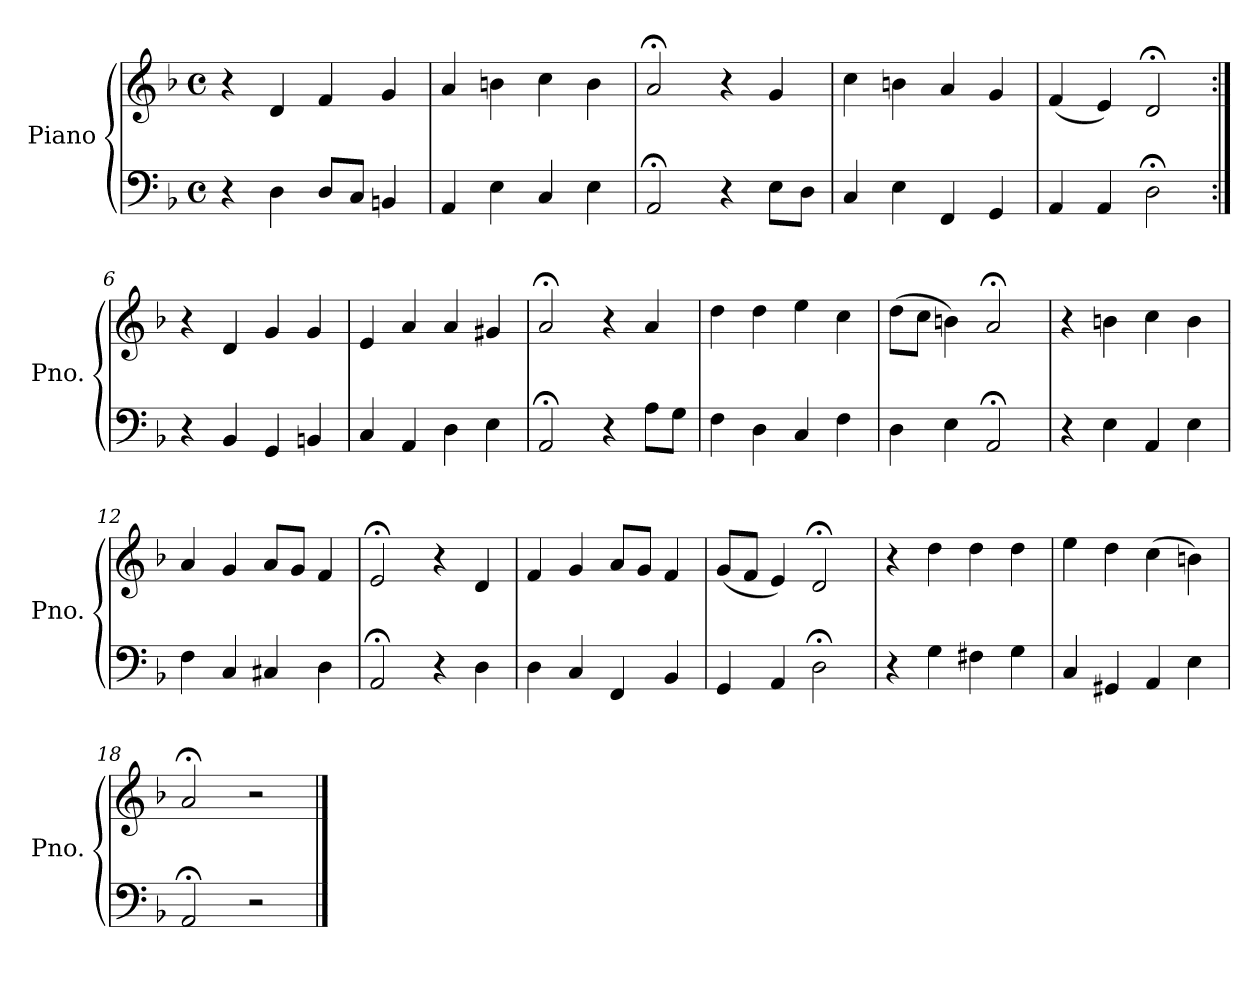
**kern	**kern
*part1	*part1
*staff2	*staff1
*I"Piano	*
*I'Pno.	*
*clefF4	*clefG2
*k[b-]	*k[b-]
*M4/4	*M4/4
*met(c)	*met(c)
=1	=1
4r	4r
4D\	4d/
8D/L	4f/
8C/J	.
4BBn/	4g/
=2	=2
4AA/	4a/
4E\	4bn\
4C/	4cc\
4E\	4b\
=3	=3
2AA;</	2a;</
4r	4r
8E\L	4g/
8D\J	.
=4	=4
4C/	4cc\
4E\	4bn\
4FF/	4a/
4GG/	4g/
=5	=5
4AA/	(4f/
4AA/	4e/)
2D;<\	2d;</
=6:|!	=6:|!
4r	4r
4BB-/	4d/
4GG/	4g/
4BBn/	4g/
=7	=7
4C/	4e/
4AA/	4a/
4D\	4a/
4E\	4g#X/
!!LO:LB:g=z
=8	=8
2AA;</	2a;</
4r	4r
8A\L	4a/
8G\J	.
=9	=9
4F\	4dd\
4D\	4dd\
4C/	4ee\
4F\	4cc\
=10	=10
4D\	(8dd\L
.	8cc\J
4E\	4bn\)
2AA;</	2a;</
=11	=11
4r	4r
4E\	4bn\
4AA/	4cc\
4E\	4b\
=12	=12
4F\	4a/
4C/	4g/
4C#X/	8a/L
.	8g/J
4D\	4f/
=13	=13
2AA;</	2e;</
4r	4r
4D\	4d/
=14	=14
4D\	4f/
4C/	4g/
4FF/	8a/L
.	8g/J
4BB-/	4f/
!!LO:LB:g=z
=15	=15
4GG/	(8g/L
.	8f/J
4AA/	4e/)
2D;<\	2d;</
=16	=16
4r	4r
4G\	4dd\
4F#X\	4dd\
4G\	4dd\
=17	=17
4C/	4ee\
4GG#X/	4dd\
4AA/	(4cc\
4E\	4bn\)
=18	=18
2AA;</	2a;</
2r	2r
==	==
*-	*-
